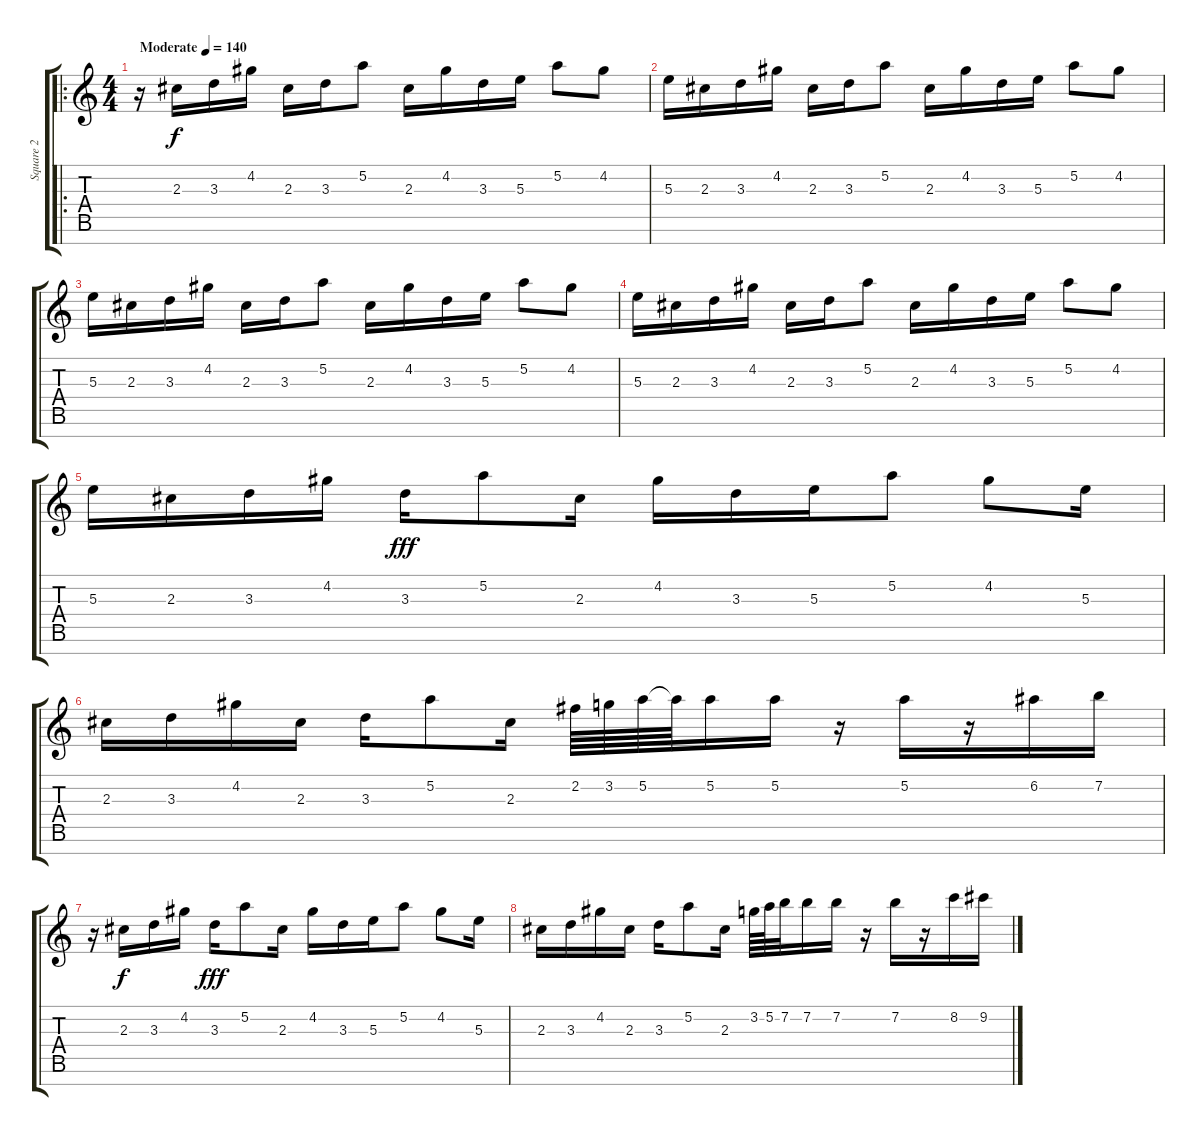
\track ("Square 2" "Square 2") {instrument electricguitarjazz}
\staff {score tabs}
\tuning (B4 E4 B3 G3 D3 A2 E2) {hide}
\ro
\ts (4 4)
\tempo (140 "Moderate")
\clef g2
\ks c
r.16{dy f instrument electricguitarjazz} 2.3.16 3.3.16 4.2.16 2.3.16 3.3.16 5.2.8 2.3.16 4.2.16 3.3.16 5.3.16 5.2.8 4.2.8 |
5.3.16 2.3.16 3.3.16 4.2.16 2.3.16 3.3.16 5.2.8 2.3.16 4.2.16 3.3.16 5.3.16 5.2.8 4.2.8 |
5.3.16 2.3.16 3.3.16 4.2.16 2.3.16 3.3.16 5.2.8 2.3.16 4.2.16 3.3.16 5.3.16 5.2.8 4.2.8 |
5.3.16 2.3.16 3.3.16 4.2.16 2.3.16 3.3.16 5.2.8 2.3.16 4.2.16 3.3.16 5.3.16 5.2.8 4.2.8 |
5.3.16 2.3.16 3.3.16 4.2.16 3.3.16{dy fff} 5.2.8 2.3.16 4.2.16 3.3.16 5.3.16 5.2.8 4.2.8 5.3.16 |
2.3.16 3.3.16 4.2.16 2.3.16 3.3.16 5.2.8 2.3.16 2.2.64 3.2.64 5.2.64 5.2{t}.64 5.2.16 5.2.16 r.16 5.2.16 r.16 6.2.16 7.2.16 |
r.16 2.3.16{dy f} 3.3.16 4.2.16 3.3.16{dy fff} 5.2.8 2.3.16 4.2.16 3.3.16 5.3.16 5.2.8 4.2.8 5.3.16 |
2.3.16 3.3.16 4.2.16 2.3.16 3.3.16 5.2.8 2.3.16 3.2.64 5.2.64 7.2.32 7.2.16 7.2.16 r.16 7.2.16 r.16 8.2.16 9.2.16
